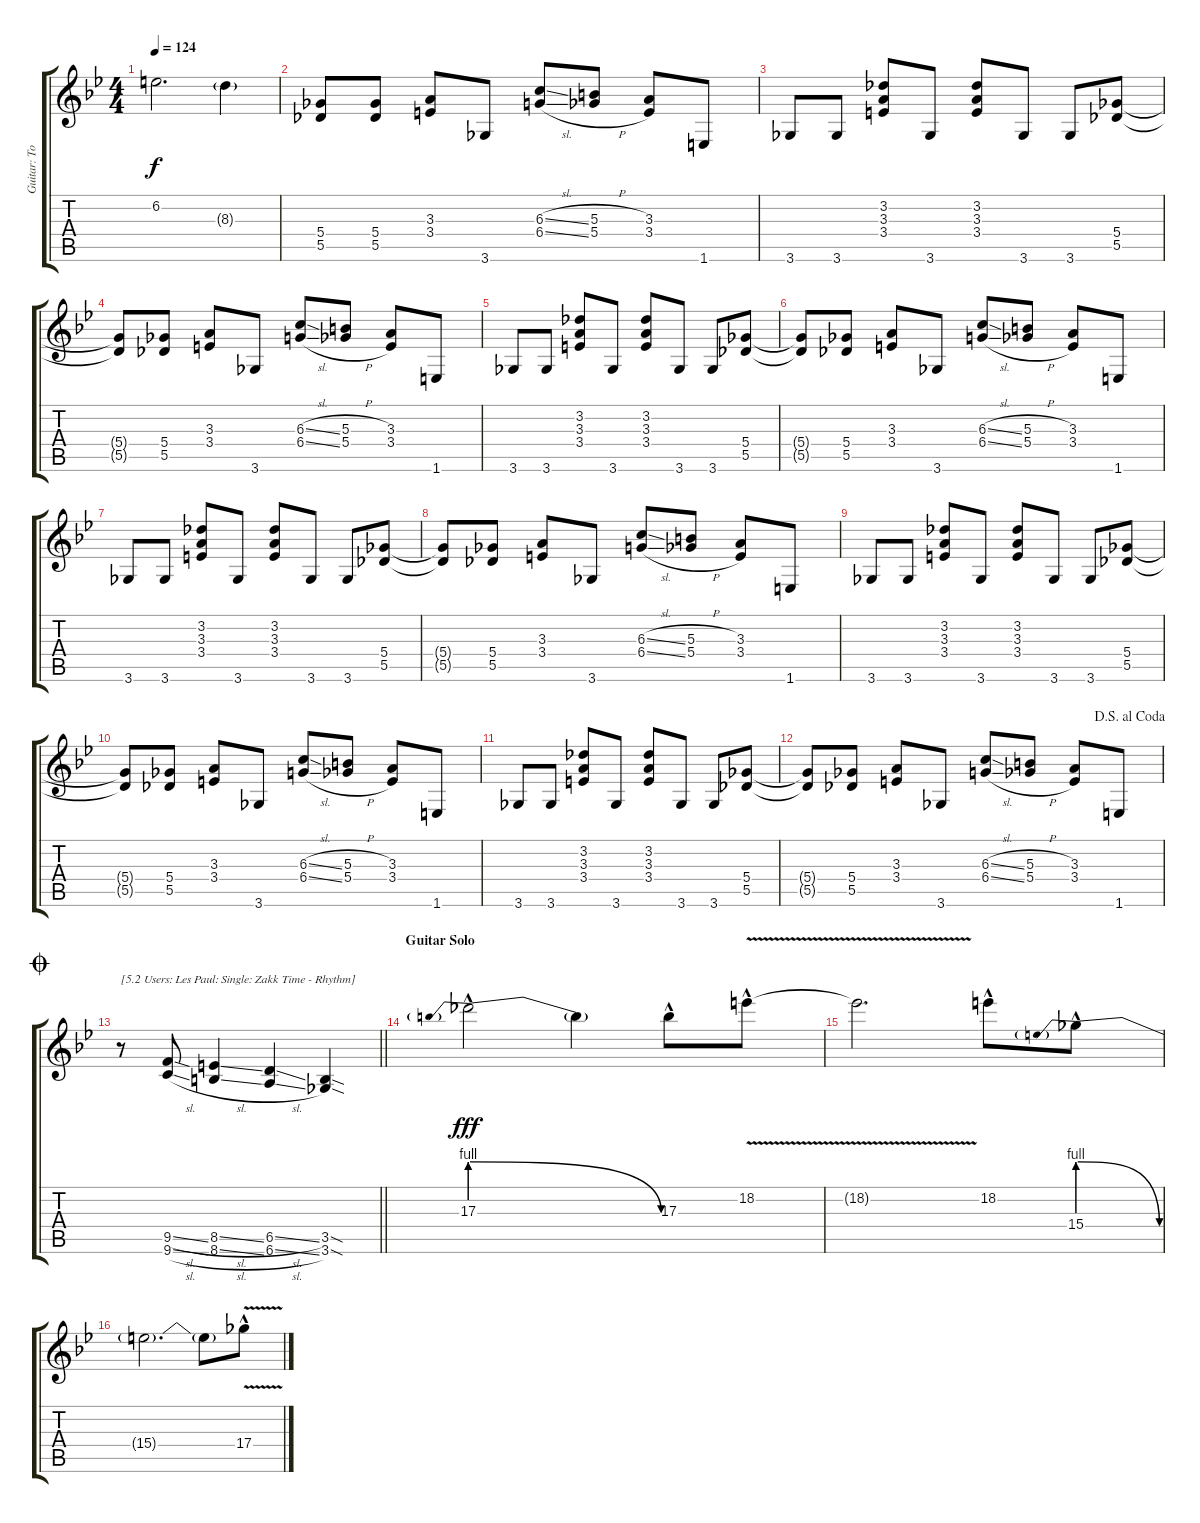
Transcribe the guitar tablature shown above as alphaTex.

\track ("Guitar: Tony L" "Guitar: To") {instrument distortionguitar}
\staff {score tabs}
\tuning (Eb4 Bb3 Gb3 Db3 Ab2 Eb2) {hide}
\ts (4 4)
\tempo 124
\clef g2
\ks bb
6.2{t}.2{d dy f} 8.3{g}.4 |
(5.4{t} 5.5{t}).8 (5.4 5.5).8 (3.3 3.4).8 3.6.8 (6.3{sl} 6.4{sl}).8 (5.3{h} 5.4{h}).8 (3.3 3.4).8 1.6.8 |
3.6.8 3.6.8 (3.2 3.3 3.4).8 3.6.8 (3.2 3.3 3.4).8 3.6.8 3.6.8 (5.4 5.5).8 |
(5.4{t} 5.5{t}).8 (5.4 5.5).8 (3.3 3.4).8 3.6.8 (6.3{sl} 6.4{sl}).8 (5.3{h} 5.4{h}).8 (3.3 3.4).8 1.6.8 |
3.6.8 3.6.8 (3.2 3.3 3.4).8 3.6.8 (3.2 3.3 3.4).8 3.6.8 3.6.8 (5.4 5.5).8 |
(5.4{t} 5.5{t}).8 (5.4 5.5).8 (3.3 3.4).8 3.6.8 (6.3{sl} 6.4{sl}).8 (5.3{h} 5.4{h}).8 (3.3 3.4).8 1.6.8 |
3.6.8 3.6.8 (3.2 3.3 3.4).8 3.6.8 (3.2 3.3 3.4).8 3.6.8 3.6.8 (5.4 5.5).8 |
(5.4{t} 5.5{t}).8 (5.4 5.5).8 (3.3 3.4).8 3.6.8 (6.3{sl} 6.4{sl}).8 (5.3{h} 5.4{h}).8 (3.3 3.4).8 1.6.8 |
3.6.8 3.6.8 (3.2 3.3 3.4).8 3.6.8 (3.2 3.3 3.4).8 3.6.8 3.6.8 (5.4 5.5).8 |
(5.4{t} 5.5{t}).8 (5.4 5.5).8 (3.3 3.4).8 3.6.8 (6.3{sl} 6.4{sl}).8 (5.3{h} 5.4{h}).8 (3.3 3.4).8 1.6.8 |
3.6.8 3.6.8 (3.2 3.3 3.4).8 3.6.8 (3.2 3.3 3.4).8 3.6.8 3.6.8 (5.4 5.5).8 |
\jump dalsegnoalcoda
(5.4{t} 5.5{t}).8 (5.4 5.5).8 (3.3 3.4).8 3.6.8 (6.3{sl} 6.4{sl}).8 (5.3{h} 5.4{h}).8 (3.3 3.4).8 1.6.8 |
\jump coda
\barLineRight lightlight
r.8{txt "[5.2 Users: Les Paul: Single: Zakk Time - Rhythm]" volume 16 instrument distortionguitar} (9.5{sl} 9.6{sl}).8 (8.5{sl} 8.6{sl}).4 (6.5{sl} 6.6{sl}).4 (3.5{sod} 3.6{sod}).4 |
\section ("" "Guitar Solo")
17.3{be (prebendrelease 0 4 60 0) hac}.2{dy fff} 17.3{t}.4 17.3{hac}.8 18.2{v hac}.8 |
18.2{t}.2{d} 18.2{hac}.8 15.4{be (prebendrelease 0 4 60 0) hac}.8 |
15.4{t}.2{d} 15.4{t}.8 17.4{v hac}.8
